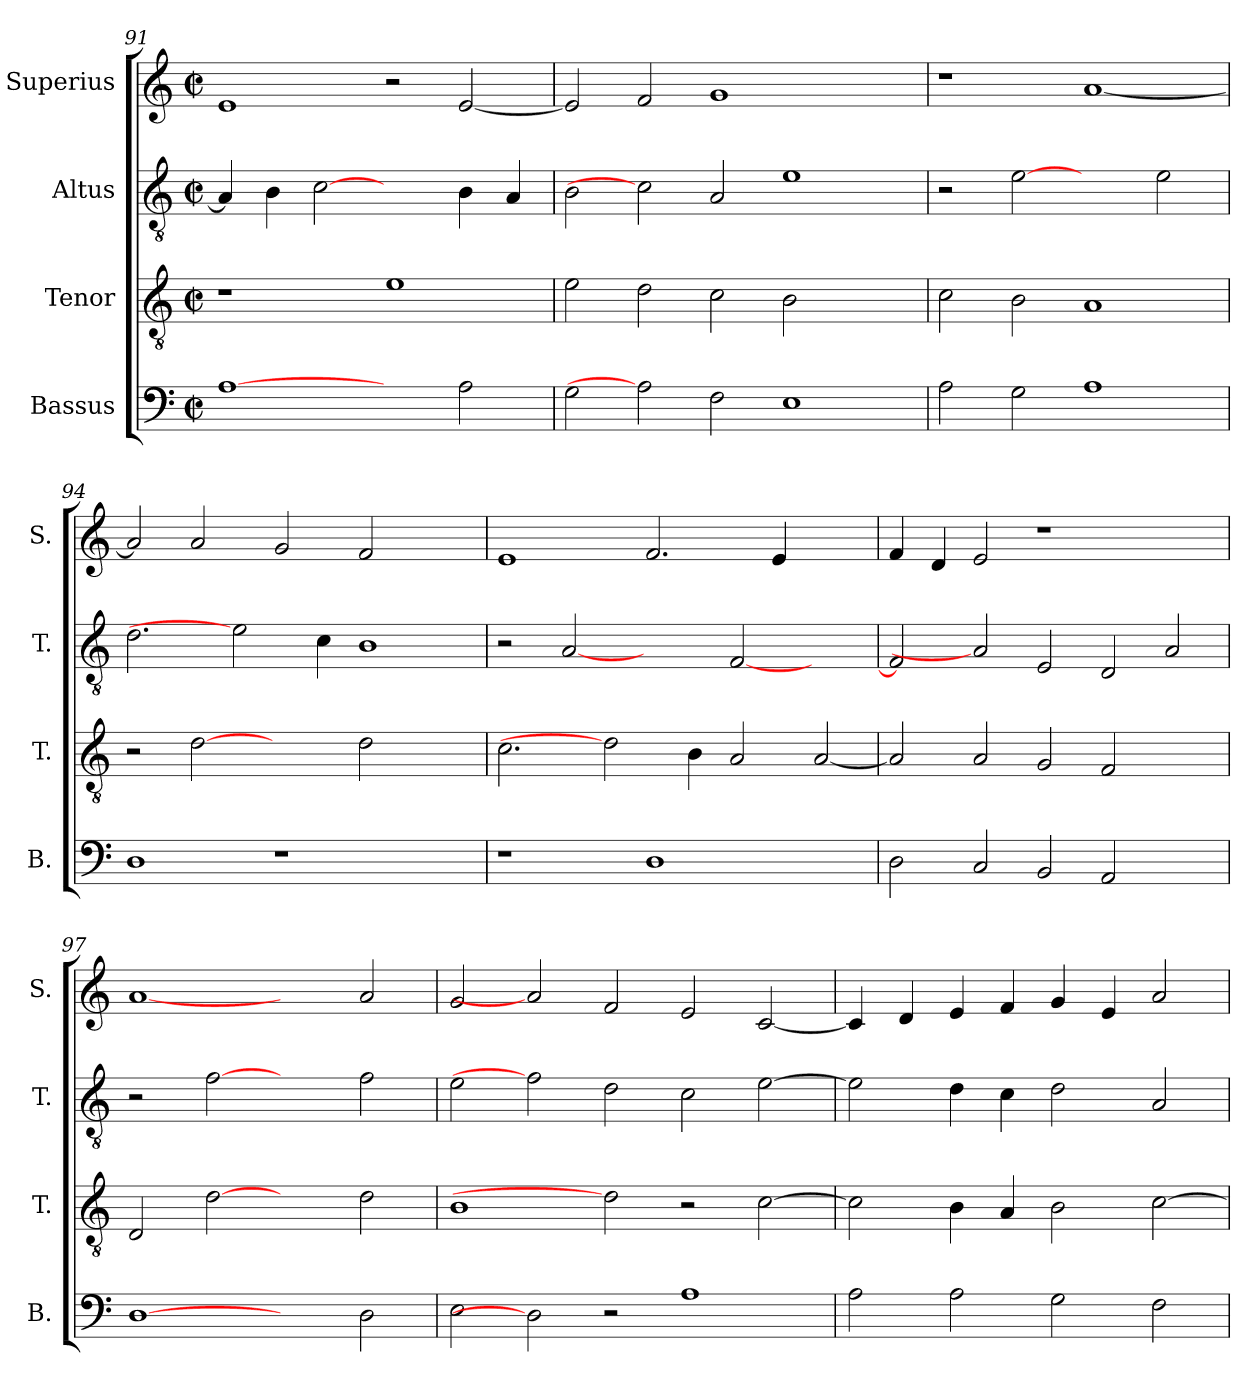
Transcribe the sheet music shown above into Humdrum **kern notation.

**kern	**kern	**kern	**kern
*part4	*part3	*part2	*part1
*staff4	*staff3	*staff2	*staff1
*I"Bassus	*I"Tenor	*I"Altus	*I"Superius
*I'B.	*I'T.	*I'T.	*I'S.
!!LO:LB:g=z
*clefF4	*clefGv2	*clefGv2	*clefG2
*	*ITrd7c12	*ITrd7c12	*
*k[]	*k[]	*k[]	*k[]
*C:	*C:	*C:	*C:
*M2/2	*M2/2	*M2/2	*M2/2
*met(c|)	*met(c|)	*met(c|)	*met(c|)
=91	=91	=91	=91
[1Ai	1r	4AAi/]	1ei
.	.	4BBi\	.
.	.	[2Ci	.
2ryy	1Ei	2ryy	2r
2Ai\	.	4BBi\	[<2ei/
.	.	4AAi/	.
=92	=92	=92	=92
2Gi\	2Ei\	2BBi\	2ei/]
2Ai]	2Di\	2Ci]	2fi/
2Fi\	2Ci\	2AAi/	1gi
1Ei	2BBi\	1Ei	.
.	2ryy	.	2ryy
=93	=93	=93	=93
2Ai\	2Ci\	2r	1r
2Gi\	2BBi\	[2Ei	.
1Ai	1AAi	2ryy	[<1ai
.	.	2Ei\	.
=94	=94	=94	=94
1Di	2r	2.Di\	2ai/]
.	[2Di	.	2ai/
.	.	2Ei]	.
1r	2ryy	.	2gi/
.	.	4Ci\	.
.	2Di\	1BBi	2fi/
2ryy	2ryy	.	2ryy
=95	=95	=95	=95
1r	2.Ci\	2r	1ei
.	.	[2AAi	.
.	2Di]	.	.
1Di	.	2ryy	2.fi/
.	4BBi\	.	.
.	2AAi/	[<2FFi/	.
.	.	.	4ei/
2ryy	[<2AAi/	2ryy	2ryy
!!LO:LB:g=z
=96	=96	=96	=96
2Di\	2AAi/]	2FFi/]	4fi/
.	.	.	4di/
2Ci/	2AAi/	2AAi]	2ei/
2BBi/	2GGi/	2EEi/	1r
2AAi/	2FFi/	2DDi/	.
2ryy	2ryy	2AAi/	2ryy
=97	=97	=97	=97
[1Di	2DDi/	2r	[1ai
.	[2Di	[2Fi	.
2ryy	2ryy	2ryy	2ryy
2Di\	2Di\	2Fi\	2ai/
=98	=98	=98	=98
2Ei\	1BBi	2Ei\	2gi/
2Di]	.	2Fi]	2ai]
2r	2Di]	2Di\	2fi/
1Ai	2r	2Ci\	2ei/
.	[>2Ci\	[>2Ei\	[<2ci/
=99	=99	=99	=99
2Ai\	2Ci\]	2Ei\]	4ci/]
.	.	.	4di/
2Ai\	4BBi\	4Di\	4ei/
.	4AAi/	4Ci\	4fi/
2Gi\	2BBi\	2Di\	4gi/
.	.	.	4ei/
2Fi\	[>2Ci\	2AAi/	2ai/
=	=	=	=
*-	*-	*-	*-
